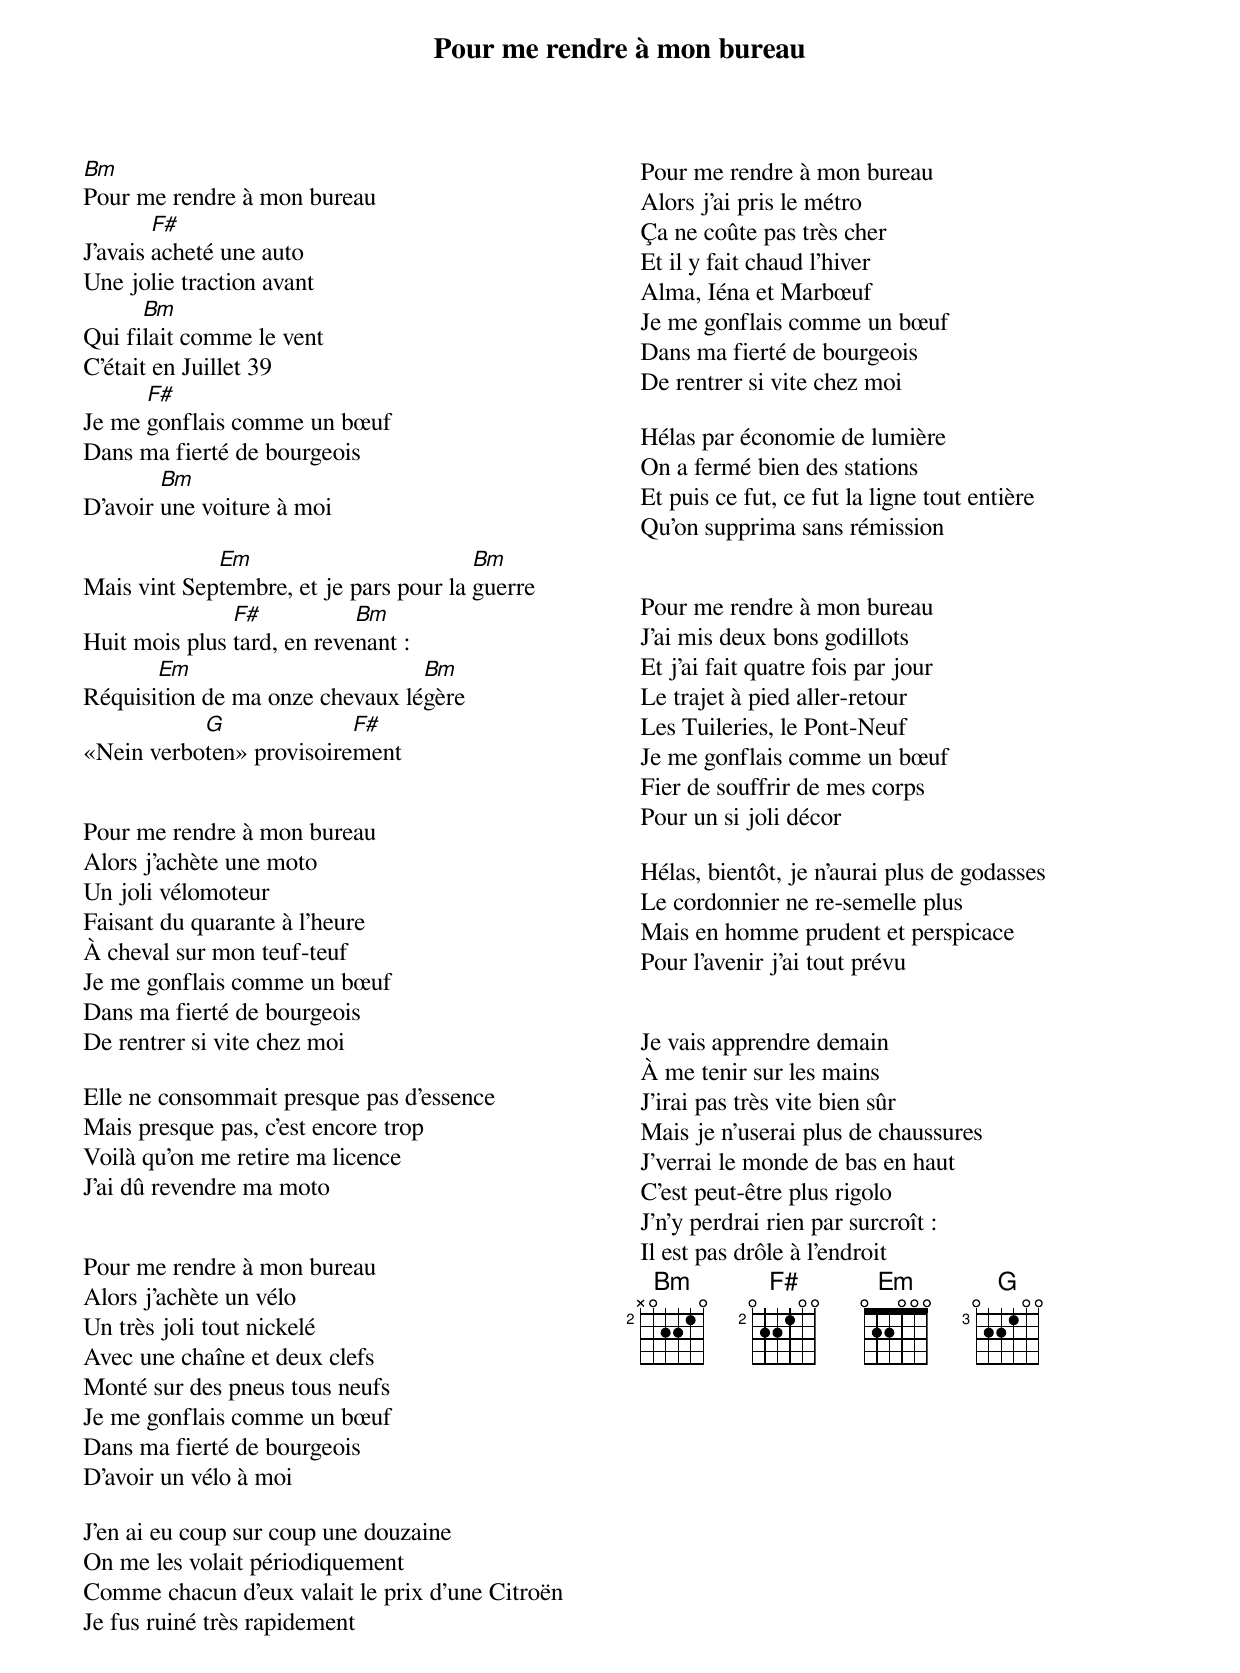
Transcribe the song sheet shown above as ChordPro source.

{title: Pour me rendre à mon bureau}
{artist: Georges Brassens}
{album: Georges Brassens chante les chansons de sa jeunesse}
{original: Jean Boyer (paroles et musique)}
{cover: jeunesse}
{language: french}
{columns: 2}
{define: Bm base-fret 2 frets X 0 2 2 1 0}
{define: F# base-fret 2 frets 0 2 2 1 0 0}
{define: Em frets 0 2 2 0 0 0}
{define: G base-fret 3 frets 0 2 2 1 0 0}


[Bm]Pour me rendre à mon bureau
J'avais [F#]acheté une auto
Une jolie traction avant
Qui fi[Bm]lait comme le vent
C'était en Juillet 39
Je me [F#]gonflais comme un bœuf
Dans ma fierté de bourgeois
D'avoir [Bm]une voiture à moi

Mais vint Sep[Em]tembre, et je pars pour la [Bm]guerre
Huit mois plus [F#]tard, en reve[Bm]nant :
Réquisi[Em]tion de ma onze chevaux lé[Bm]gère
«Nein verbo[G]ten» provisoire[F#]ment


Pour me rendre à mon bureau
Alors j'achète une moto
Un joli vélomoteur
Faisant du quarante à l'heure
À cheval sur mon teuf-teuf
Je me gonflais comme un bœuf
Dans ma fierté de bourgeois
De rentrer si vite chez moi

Elle ne consommait presque pas d'essence
Mais presque pas, c'est encore trop
Voilà qu'on me retire ma licence
J'ai dû revendre ma moto


Pour me rendre à mon bureau
Alors j'achète un vélo
Un très joli tout nickelé
Avec une chaîne et deux clefs
Monté sur des pneus tous neufs
Je me gonflais comme un bœuf
Dans ma fierté de bourgeois
D'avoir un vélo à moi

J'en ai eu coup sur coup une douzaine
On me les volait périodiquement
Comme chacun d'eux valait le prix d'une Citroën
Je fus ruiné très rapidement


Pour me rendre à mon bureau
Alors j'ai pris le métro
Ça ne coûte pas très cher
Et il y fait chaud l'hiver
Alma, Iéna et Marbœuf
Je me gonflais comme un bœuf
Dans ma fierté de bourgeois
De rentrer si vite chez moi

Hélas par économie de lumière
On a fermé bien des stations
Et puis ce fut, ce fut la ligne tout entière
Qu'on supprima sans rémission


Pour me rendre à mon bureau
J'ai mis deux bons godillots
Et j'ai fait quatre fois par jour
Le trajet à pied aller-retour
Les Tuileries, le Pont-Neuf
Je me gonflais comme un bœuf
Fier de souffrir de mes corps
Pour un si joli décor

Hélas, bientôt, je n'aurai plus de godasses
Le cordonnier ne re-semelle plus
Mais en homme prudent et perspicace
Pour l'avenir j'ai tout prévu


Je vais apprendre demain
À me tenir sur les mains
J'irai pas très vite bien sûr
Mais je n'userai plus de chaussures
J'verrai le monde de bas en haut
C'est peut-être plus rigolo
J'n'y perdrai rien par surcroît :
Il est pas drôle à l'endroit
